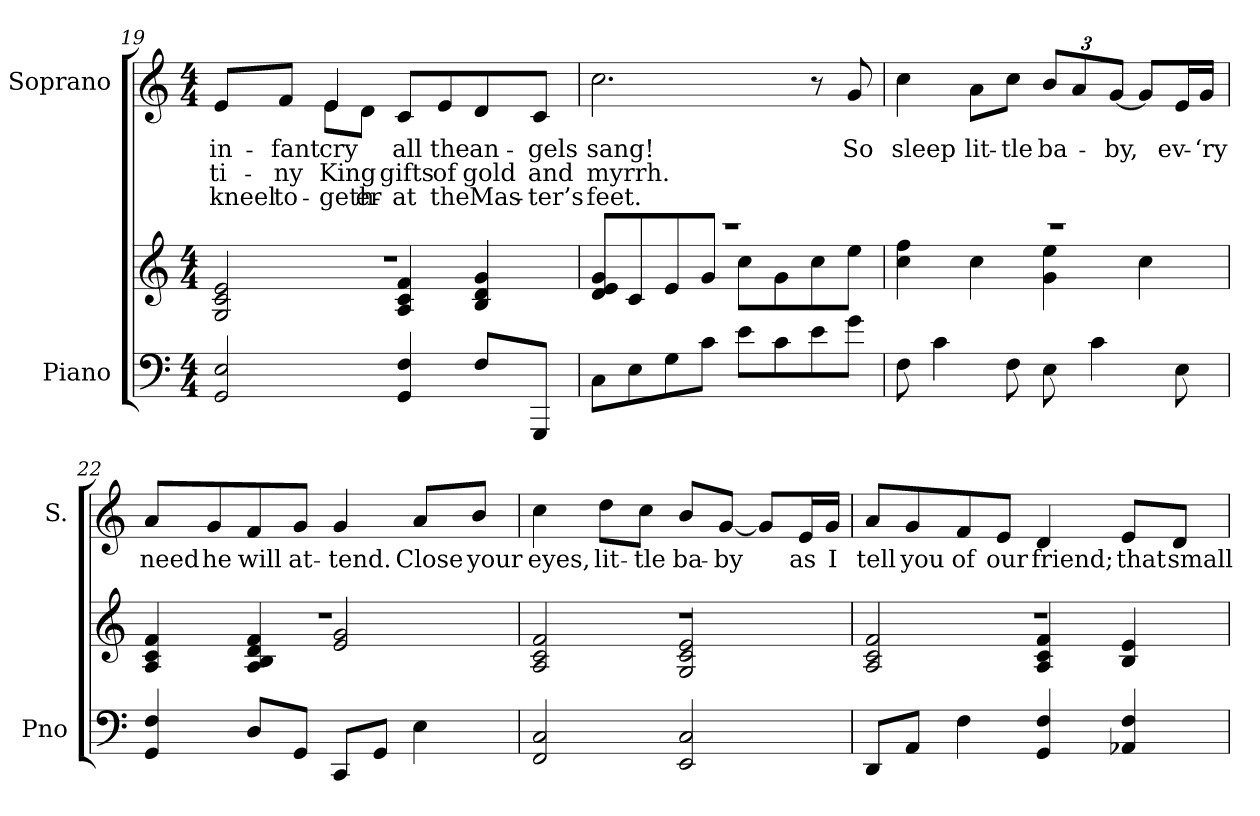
**kern	**kern	**kern	**text	**text	**text
*part2	*part2	*part1	*part1	*part1	*part1
*staff3	*staff2	*staff1	*staff1	*staff1	*staff1
*I"Piano	*	*I"Soprano	*	*	*
*I'Pno	*	*I'S.	*	*	*
!!LO:PB:g=z
*clefF4	*clefG2	*clefG2	*	*	*
*k[]	*k[]	*k[]	*	*	*
*C:	*C:	*C:	*	*	*
*M4/4	*M4/4	*M4/4	*	*	*
=19	=19	=19	=19	=19	=19
*	*^	*	*	*	*
!	!	!	!	!LO:LY:b	!LO:LY:b	!LO:LY:b
*	*	*	*^	*	*	*
2E/ 2GG/	1r	2e/ 2c/ 2G/	8e/L	4ryy	in-	ti-	kneel
!	!	!	!	!	!LO:LY:b	!LO:LY:b	!LO:LY:b
.	.	.	8f/J	.	-fant	-ny	to-
!	!	!	!	!	!LO:LY:b	!LO:LY:b	!LO:LY:b
.	.	.	4e/	8e\L	cry	King	-geth-
!	!	!	!	!	!	!	!LO:LY:b
.	.	.	.	8d\J	.	.	er
!	!	!	!	!	!LO:LY:b	!LO:LY:b	!LO:LY:b
4F/ 4GG/	.	4f/ 4c/ 4A/	8c/L	2ryy	all	gifts	-at
!	!	!	!	!	!LO:LY:b	!LO:LY:b	!LO:LY:b
.	.	.	8e/	.	the	of	the
!	!	!	!	!	!LO:LY:b	!LO:LY:b	!LO:LY:b
8F/L	.	4g/ 4d/ 4B/	8d/	.	an-	gold	Mas-
!	!	!	!	!	!LO:LY:b	!LO:LY:b	!LO:LY:b
8GGG/J	.	.	8c/J	.	-gels	and	-ter’s
*	*	*	*v	*v	*	*	*
=20	=20	=20	=20	=20	=20	=20
!	!	!	!	!LO:LY:b	!LO:LY:b	!LO:LY:b
8C\L	1r	8g/ 8e/ 8d/L	2.cc\	sang!	myrrh.	feet.
8E\	.	8c/	.	.	.	.
8G\	.	8e/	.	.	.	.
8c\J	.	8g/J	.	.	.	.
8e\L	.	8cc\L	.	.	.	.
8c\	.	8g\	.	.	.	.
8e\	.	8cc\	8r	.	.	.
!	!	!	!	!LO:LY:b	!	!
8g\J	.	8ee\J	8g/	So	.	.
=21	=21	=21	=21	=21	=21	=21
!	!	!	!	!LO:LY:b	!	!
8F\	1r	4ff\ 4cc\	4cc\	sleep	.	.
4c\	.	.	.	.	.	.
!	!	!	!	!LO:LY:b	!	!
.	.	4cc\	8a\L	lit-	.	.
!	!	!	!	!LO:LY:b	!	!
8F\	.	.	8cc\J	-tle	.	.
*	*	*	*Xbrackettup	*	*	*
!	!	!	!	!LO:LY:b	!	!
8E\	.	4ee\ 4g\	12b/L	ba-	.	.
.	.	.	12a/	.	.	.
4c\	.	.	.	.	.	.
!	!	!	!	!LO:LY:b	!	!
.	.	.	[12g/J	by,	.	.
.	.	4cc\	8g/L]	.	.	.
!	!	!	!	!LO:LY:b	!	!
8E\	.	.	16e/L	ev-	.	.
!	!	!	!	!LO:LY:b	!	!
.	.	.	16g/JJ	-‘ry	.	.
!!LO:LB:g=z
=22	=22	=22	=22	=22	=22	=22
*	*	*^	*	*	*	*
!	!	!	!	!	!LO:LY:b	!	!
4F/ 4GG/	1r	4ryy	4f/ 4c/ 4A/	8a/L	need	.	.
!	!	!	!	!	!LO:LY:b	!	!
.	.	.	.	8g/	he	.	.
!	!	!	!	!	!LO:LY:b	!	!
8D/L	.	4f/ 4d/ 4B/ 4A/	4ryy	8f/	will	.	.
!	!	!	!	!	!LO:LY:b	!	!
8GG/J	.	.	.	8g/J	at-	.	.
!	!	!	!	!	!LO:LY:b	!	!
8CC/L	.	2ryy	2g/ 2e/	4g/	-tend.	.	.
8GG/J	.	.	.	.	.	.	.
!	!	!	!	!	!LO:LY:b	!	!
4E\	.	.	.	8a/L	Close	.	.
!	!	!	!	!	!LO:LY:b	!	!
.	.	.	.	8b/J	your	.	.
*	*	*v	*v	*	*	*	*
=23	=23	=23	=23	=23	=23	=23
!	!	!	!	!LO:LY:b	!	!
2C/ 2FF/	1r	2f/ 2c/ 2A/	4cc\	eyes,	.	.
!	!	!	!	!LO:LY:b	!	!
.	.	.	8dd\L	lit-	.	.
!	!	!	!	!LO:LY:b	!	!
.	.	.	8cc\J	-tle	.	.
!	!	!	!	!LO:LY:b	!	!
2C/ 2EE/	.	2e/ 2c/ 2G/	8b/L	ba-	.	.
!	!	!	!	!LO:LY:b	!	!
.	.	.	[<8g/J	-by	.	.
.	.	.	8g/L]	.	.	.
!	!	!	!	!LO:LY:b	!	!
.	.	.	16e/L	as	.	.
!	!	!	!	!LO:LY:b	!	!
.	.	.	16g/JJ	I	.	.
=24	=24	=24	=24	=24	=24	=24
!	!	!	!	!LO:LY:b	!	!
8DD/L	1r	2f/ 2c/ 2A/	8a/L	tell	.	.
!	!	!	!	!LO:LY:b	!	!
8AA/J	.	.	8g/	you	.	.
!	!	!	!	!LO:LY:b	!	!
4F\	.	.	8f/	of	.	.
!	!	!	!	!LO:LY:b	!	!
.	.	.	8e/J	our	.	.
!	!	!	!	!LO:LY:b	!	!
4F/ 4GG/	.	4f/ 4c/ 4A/	4d/	friend;	.	.
!	!	!	!	!LO:LY:b	!	!
4F/ 4AA-X/	.	4e/ 4B/	8e/L	that	.	.
!	!	!	!	!LO:LY:b	!	!
.	.	.	8d/J	small	.	.
*	*v	*v	*	*	*	*
=	=	=	=	=	=
*-	*-	*-	*-	*-	*-
